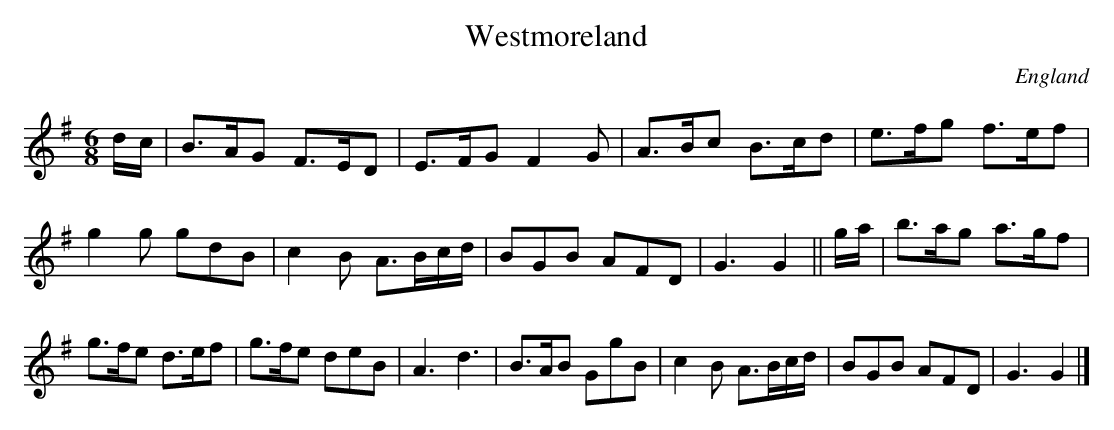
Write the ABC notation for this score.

X:1
T:Westmoreland
M:6/8
O:England
K:G major
d/c/|\
B>AG F>ED| E>FG F2G| A>Bc B>cd| e>fg f>ef|\
g2g gdB| c2B A>Bc/d/| BGB AFD| G3 G2||\
g/a/|\
b>ag a>gf| g>fe d>ef| g>fe deB| A3 d3|\
B>AB GgB| c2B A>Bc/d/| BGB AFD| G3 G2|]
